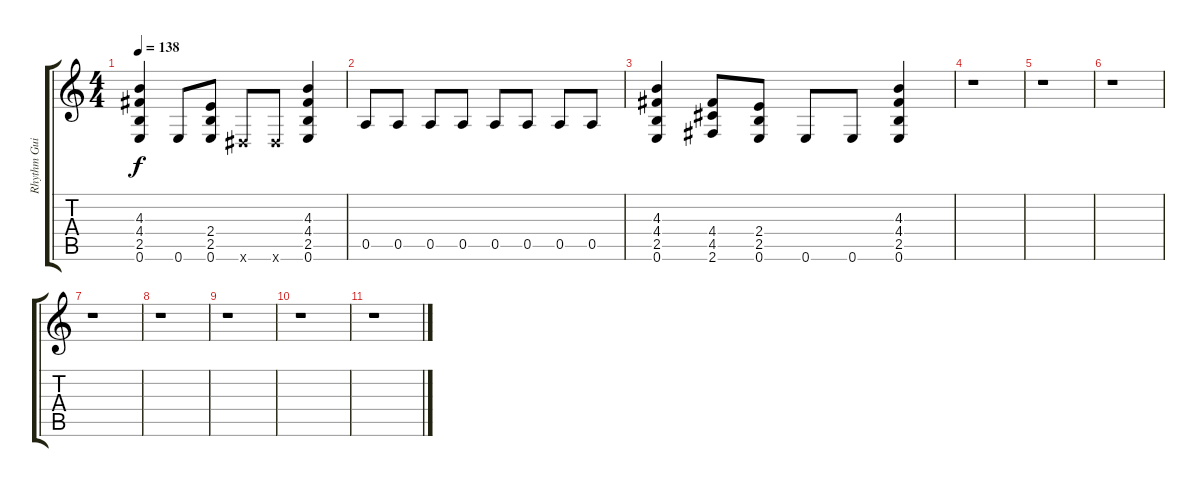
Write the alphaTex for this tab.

\track ("Rhythm Guitar I" "Rhythm Gui") {instrument distortionguitar}
\staff {score tabs}
\tuning (E4 B3 G3 D3 A2 E2) {hide}
\ts (4 4)
\tempo 138
\clef g2
\ks c
(4.3 4.4 2.5 0.6).4{dy f} 0.6.8 (2.4 2.5 0.6).8 -1.6{x}.8 -1.6{x}.8 (4.3 4.4 2.5 0.6).4 |
0.5.8 0.5.8 0.5.8 0.5.8 0.5.8 0.5.8 0.5.8 0.5.8 |
(4.3 4.4 2.5 0.6).4 (4.4 4.5 2.6).8 (2.4 2.5 0.6).8 0.6.8 0.6.8 (4.3 4.4 2.5 0.6).4 |
r.1 |
r.1 |
r.1 |
r.1 |
r.1 |
r.1 |
r.1 |
r.1
